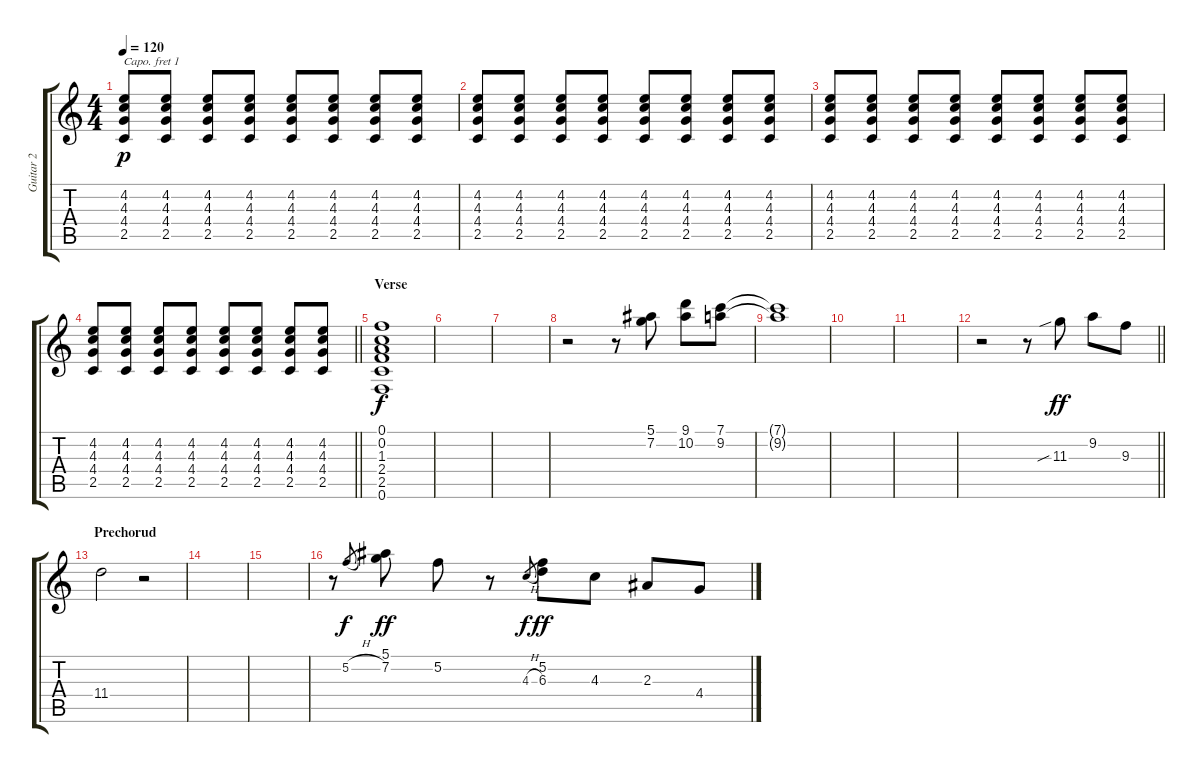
\track ("Guitar 2" "Guitar 2") {instrument electricguitarclean}
\staff {score tabs}
\capo 1
\tuning (E4 B3 G3 D3 A2 E2) {hide}
\ts (4 4)
\tempo 120
\clef g2
\ks c
(4.2 4.3 4.4 2.5).8{dy p} (4.2 4.3 4.4 2.5).8 (4.2 4.3 4.4 2.5).8 (4.2 4.3 4.4 2.5).8 (4.2 4.3 4.4 2.5).8 (4.2 4.3 4.4 2.5).8 (4.2 4.3 4.4 2.5).8 (4.2 4.3 4.4 2.5).8 |
(4.2 4.3 4.4 2.5).8 (4.2 4.3 4.4 2.5).8 (4.2 4.3 4.4 2.5).8 (4.2 4.3 4.4 2.5).8 (4.2 4.3 4.4 2.5).8 (4.2 4.3 4.4 2.5).8 (4.2 4.3 4.4 2.5).8 (4.2 4.3 4.4 2.5).8 |
(4.2 4.3 4.4 2.5).8 (4.2 4.3 4.4 2.5).8 (4.2 4.3 4.4 2.5).8 (4.2 4.3 4.4 2.5).8 (4.2 4.3 4.4 2.5).8 (4.2 4.3 4.4 2.5).8 (4.2 4.3 4.4 2.5).8 (4.2 4.3 4.4 2.5).8 |
\barLineRight lightlight
(4.2 4.3 4.4 2.5).8 (4.2 4.3 4.4 2.5).8 (4.2 4.3 4.4 2.5).8 (4.2 4.3 4.4 2.5).8 (4.2 4.3 4.4 2.5).8 (4.2 4.3 4.4 2.5).8 (4.2 4.3 4.4 2.5).8 (4.2 4.3 4.4 2.5).8 |
\section ("" "Verse")
(0.1 0.2 1.3 2.4 2.5 0.6).1{dy f} |
|
|
r.2 r.8 (5.1 7.2).8 (9.1 10.2).8 (7.1 9.2).8 |
(7.1{t} 9.2{t}).1 |
|
|
\barLineRight lightlight
r.2 r.8 11.3{sib}.8{dy ff} 9.2.8 9.3.8 |
\section ("" "Prechorud")
11.4.2 r.2 |
|
|
r.8 5.2{h}.8{gr dy f} (5.1 7.2).8{dy ff} 5.2.8 r.8 4.3{h}.8{gr dy f} (5.2 6.3).8{dy ff} 4.3.8 2.3.8 4.4{sl}.8
